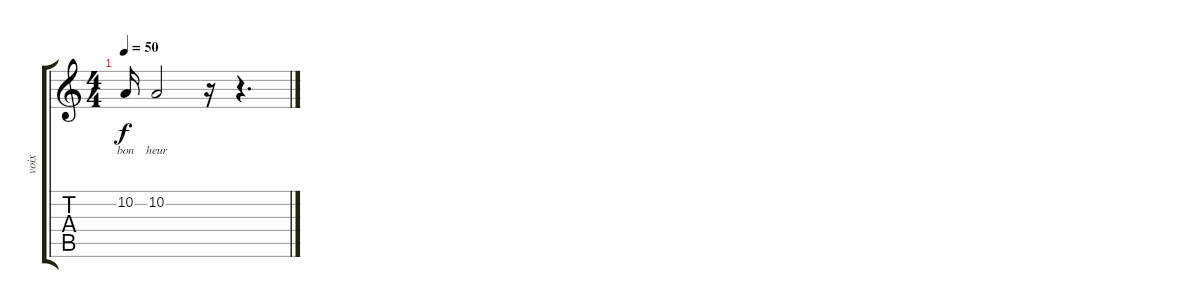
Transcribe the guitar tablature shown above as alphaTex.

\track ("voix" "voix") {instrument lead8bassandlead}
\staff {score tabs}
\tuning (E4 B3 G3 D3 A2 E2) {hide}
\ts (4 4)
\tempo 50
\clef g2
\ks aminor
10.2.16{lyrics (0 "bon") lyrics (1 "") lyrics (2 "") lyrics (3 "") lyrics (4 "") dy f} 10.2.2{lyrics (0 "heur") lyrics (1 "") lyrics (2 "") lyrics (3 "") lyrics (4 "")} r.16 r.4{d}
